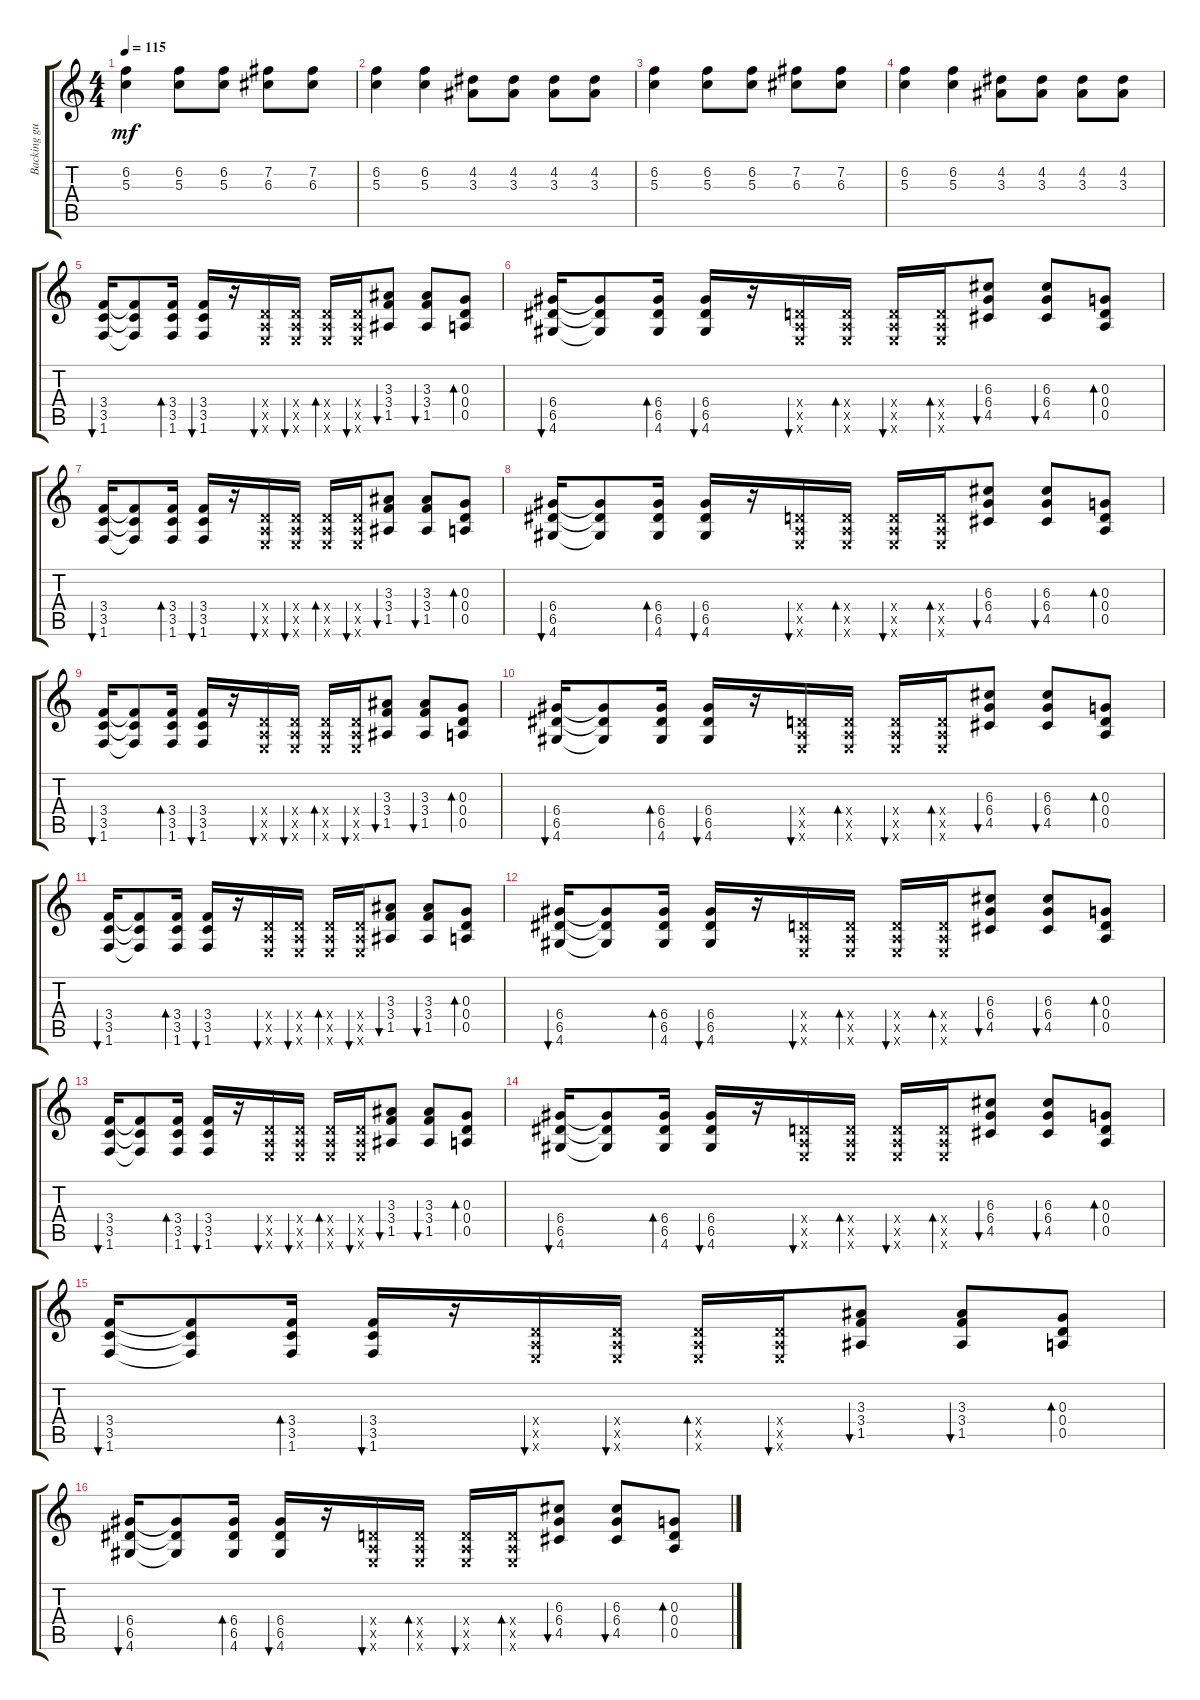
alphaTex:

\track ("Backing guitar" "Backing gu") {instrument distortionguitar}
\staff {score tabs}
\tuning (E4 B3 G3 D3 A2 E2) {hide}
\ts (4 4)
\tempo 115
\clef g2
\ks c
(6.2 5.3).4{dy mf} (6.2 5.3).8 (6.2 5.3).8 (7.2 6.3).8 (7.2 6.3).8 |
(6.2 5.3).4 (6.2 5.3).4 (4.2 3.3).8 (4.2 3.3).8 (4.2 3.3).8 (4.2 3.3).8 |
(6.2 5.3).4 (6.2 5.3).8 (6.2 5.3).8 (7.2 6.3).8 (7.2 6.3).8 |
(6.2 5.3).4 (6.2 5.3).4 (4.2 3.3).8 (4.2 3.3).8 (4.2 3.3).8 (4.2 3.3).8 |
(3.4 3.5 1.6).16{bu 120} (3.4{t} 3.5{t} 1.6{t}).8 (3.4 3.5 1.6).16{bd 60} (3.4 3.5 1.6).16{bu 60} r.16 (0.4{x} 0.5{x} 0.6{x}).16{bu 60} (0.4{x} 0.5{x} 0.6{x}).16{bu 60} (0.4{x} 0.5{x} 0.6{x}).16{bd 60} (0.4{x} 0.5{x} 0.6{x}).16{bu 60} (3.3 3.4 1.5).8{bu 60} (3.3 3.4 1.5).8{bu 60} (0.3 0.4 0.5).8{bd 60} |
(6.4 6.5 4.6).16{bu 60} (6.4{t} 6.5{t} 4.6{t}).8 (6.4 6.5 4.6).16{bd 60} (6.4 6.5 4.6).16{bu 60} r.16 (0.4{x} 0.5{x} 0.6{x}).16{bu 60} (0.4{x} 0.5{x} 0.6{x}).16{bd 60} (0.4{x} 0.5{x} 0.6{x}).16{bu 60} (0.4{x} 0.5{x} 0.6{x}).16{bd 60} (6.3 6.4 4.5).8{bu 60} (6.3 6.4 4.5).8{bu 60} (0.3 0.4 0.5).8{bd 60} |
(3.4 3.5 1.6).16{bu 120} (3.4{t} 3.5{t} 1.6{t}).8 (3.4 3.5 1.6).16{bd 60} (3.4 3.5 1.6).16{bu 60} r.16 (0.4{x} 0.5{x} 0.6{x}).16{bu 60} (0.4{x} 0.5{x} 0.6{x}).16{bu 60} (0.4{x} 0.5{x} 0.6{x}).16{bd 60} (0.4{x} 0.5{x} 0.6{x}).16{bu 60} (3.3 3.4 1.5).8{bu 60} (3.3 3.4 1.5).8{bu 60} (0.3 0.4 0.5).8{bd 60} |
(6.4 6.5 4.6).16{bu 60} (6.4{t} 6.5{t} 4.6{t}).8 (6.4 6.5 4.6).16{bd 60} (6.4 6.5 4.6).16{bu 60} r.16 (0.4{x} 0.5{x} 0.6{x}).16{bu 60} (0.4{x} 0.5{x} 0.6{x}).16{bd 60} (0.4{x} 0.5{x} 0.6{x}).16{bu 60} (0.4{x} 0.5{x} 0.6{x}).16{bd 60} (6.3 6.4 4.5).8{bu 60} (6.3 6.4 4.5).8{bu 60} (0.3 0.4 0.5).8{bd 60} |
(3.4 3.5 1.6).16{bu 120} (3.4{t} 3.5{t} 1.6{t}).8 (3.4 3.5 1.6).16{bd 60} (3.4 3.5 1.6).16{bu 60} r.16 (0.4{x} 0.5{x} 0.6{x}).16{bu 60} (0.4{x} 0.5{x} 0.6{x}).16{bu 60} (0.4{x} 0.5{x} 0.6{x}).16{bd 60} (0.4{x} 0.5{x} 0.6{x}).16{bu 60} (3.3 3.4 1.5).8{bu 60} (3.3 3.4 1.5).8{bu 60} (0.3 0.4 0.5).8{bd 60} |
(6.4 6.5 4.6).16{bu 60} (6.4{t} 6.5{t} 4.6{t}).8 (6.4 6.5 4.6).16{bd 60} (6.4 6.5 4.6).16{bu 60} r.16 (0.4{x} 0.5{x} 0.6{x}).16{bu 60} (0.4{x} 0.5{x} 0.6{x}).16{bd 60} (0.4{x} 0.5{x} 0.6{x}).16{bu 60} (0.4{x} 0.5{x} 0.6{x}).16{bd 60} (6.3 6.4 4.5).8{bu 60} (6.3 6.4 4.5).8{bu 60} (0.3 0.4 0.5).8{bd 60} |
(3.4 3.5 1.6).16{bu 120} (3.4{t} 3.5{t} 1.6{t}).8 (3.4 3.5 1.6).16{bd 60} (3.4 3.5 1.6).16{bu 60} r.16 (0.4{x} 0.5{x} 0.6{x}).16{bu 60} (0.4{x} 0.5{x} 0.6{x}).16{bu 60} (0.4{x} 0.5{x} 0.6{x}).16{bd 60} (0.4{x} 0.5{x} 0.6{x}).16{bu 60} (3.3 3.4 1.5).8{bu 60} (3.3 3.4 1.5).8{bu 60} (0.3 0.4 0.5).8{bd 60} |
(6.4 6.5 4.6).16{bu 60} (6.4{t} 6.5{t} 4.6{t}).8 (6.4 6.5 4.6).16{bd 60} (6.4 6.5 4.6).16{bu 60} r.16 (0.4{x} 0.5{x} 0.6{x}).16{bu 60} (0.4{x} 0.5{x} 0.6{x}).16{bd 60} (0.4{x} 0.5{x} 0.6{x}).16{bu 60} (0.4{x} 0.5{x} 0.6{x}).16{bd 60} (6.3 6.4 4.5).8{bu 60} (6.3 6.4 4.5).8{bu 60} (0.3 0.4 0.5).8{bd 60} |
(3.4 3.5 1.6).16{bu 120} (3.4{t} 3.5{t} 1.6{t}).8 (3.4 3.5 1.6).16{bd 60} (3.4 3.5 1.6).16{bu 60} r.16 (0.4{x} 0.5{x} 0.6{x}).16{bu 60} (0.4{x} 0.5{x} 0.6{x}).16{bu 60} (0.4{x} 0.5{x} 0.6{x}).16{bd 60} (0.4{x} 0.5{x} 0.6{x}).16{bu 60} (3.3 3.4 1.5).8{bu 60} (3.3 3.4 1.5).8{bu 60} (0.3 0.4 0.5).8{bd 60} |
(6.4 6.5 4.6).16{bu 60} (6.4{t} 6.5{t} 4.6{t}).8 (6.4 6.5 4.6).16{bd 60} (6.4 6.5 4.6).16{bu 60} r.16 (0.4{x} 0.5{x} 0.6{x}).16{bu 60} (0.4{x} 0.5{x} 0.6{x}).16{bd 60} (0.4{x} 0.5{x} 0.6{x}).16{bu 60} (0.4{x} 0.5{x} 0.6{x}).16{bd 60} (6.3 6.4 4.5).8{bu 60} (6.3 6.4 4.5).8{bu 60} (0.3 0.4 0.5).8{bd 60} |
(3.4 3.5 1.6).16{bu 120} (3.4{t} 3.5{t} 1.6{t}).8 (3.4 3.5 1.6).16{bd 60} (3.4 3.5 1.6).16{bu 60} r.16 (0.4{x} 0.5{x} 0.6{x}).16{bu 60} (0.4{x} 0.5{x} 0.6{x}).16{bu 60} (0.4{x} 0.5{x} 0.6{x}).16{bd 60} (0.4{x} 0.5{x} 0.6{x}).16{bu 60} (3.3 3.4 1.5).8{bu 60} (3.3 3.4 1.5).8{bu 60} (0.3 0.4 0.5).8{bd 60} |
(6.4 6.5 4.6).16{bu 60} (6.4{t} 6.5{t} 4.6{t}).8 (6.4 6.5 4.6).16{bd 60} (6.4 6.5 4.6).16{bu 60} r.16 (0.4{x} 0.5{x} 0.6{x}).16{bu 60} (0.4{x} 0.5{x} 0.6{x}).16{bd 60} (0.4{x} 0.5{x} 0.6{x}).16{bu 60} (0.4{x} 0.5{x} 0.6{x}).16{bd 60} (6.3 6.4 4.5).8{bu 60} (6.3 6.4 4.5).8{bu 60} (0.3 0.4 0.5).8{bd 60}
